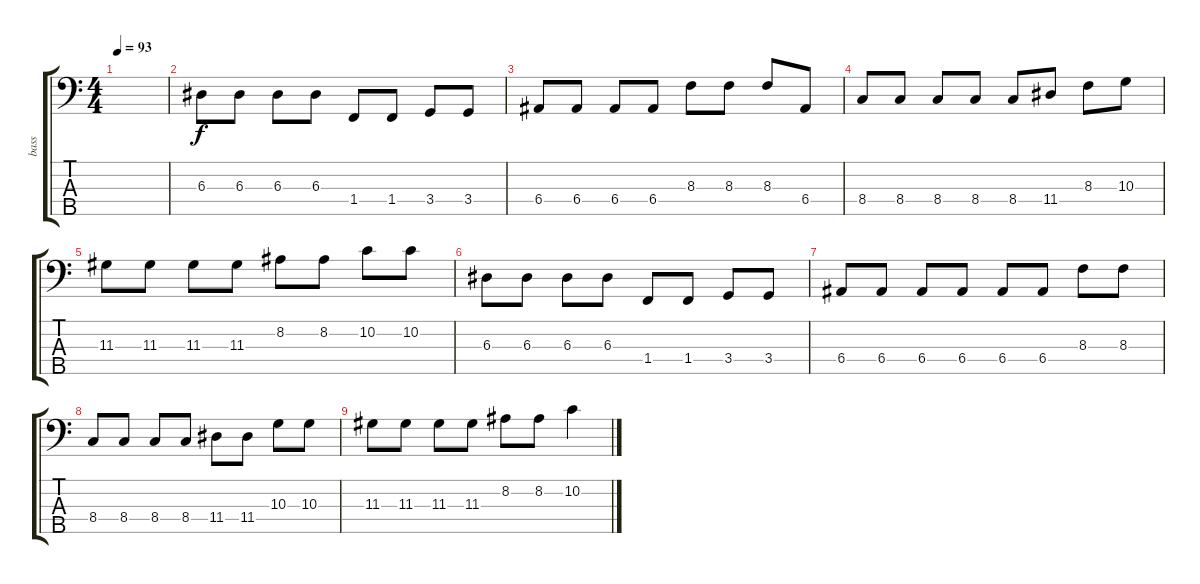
\track ("bass" "bass") {instrument electricbassfinger}
\staff {score tabs}
\tuning (G2 D2 A1 E1 B0) {hide}
\ts (4 4)
\tempo 93
\clef f4
\ks c
|
6.3.8 6.3.8 6.3.8 6.3.8 1.4.8 1.4.8 3.4.8 3.4.8 |
6.4.8 6.4.8 6.4.8 6.4.8 8.3.8 8.3.8 8.3.8 6.4.8 |
8.4.8 8.4.8 8.4.8 8.4.8 8.4.8 11.4.8 8.3.8 10.3.8 |
11.3.8 11.3.8 11.3.8 11.3.8 8.2.8 8.2.8 10.2.8 10.2.8 |
6.3.8 6.3.8 6.3.8 6.3.8 1.4.8 1.4.8 3.4.8 3.4.8 |
6.4.8 6.4.8 6.4.8 6.4.8 6.4.8 6.4.8 8.3.8 8.3.8 |
8.4.8 8.4.8 8.4.8 8.4.8 11.4.8 11.4.8 10.3.8 10.3.8 |
11.3.8 11.3.8 11.3.8 11.3.8 8.2.8 8.2.8 10.2.4
